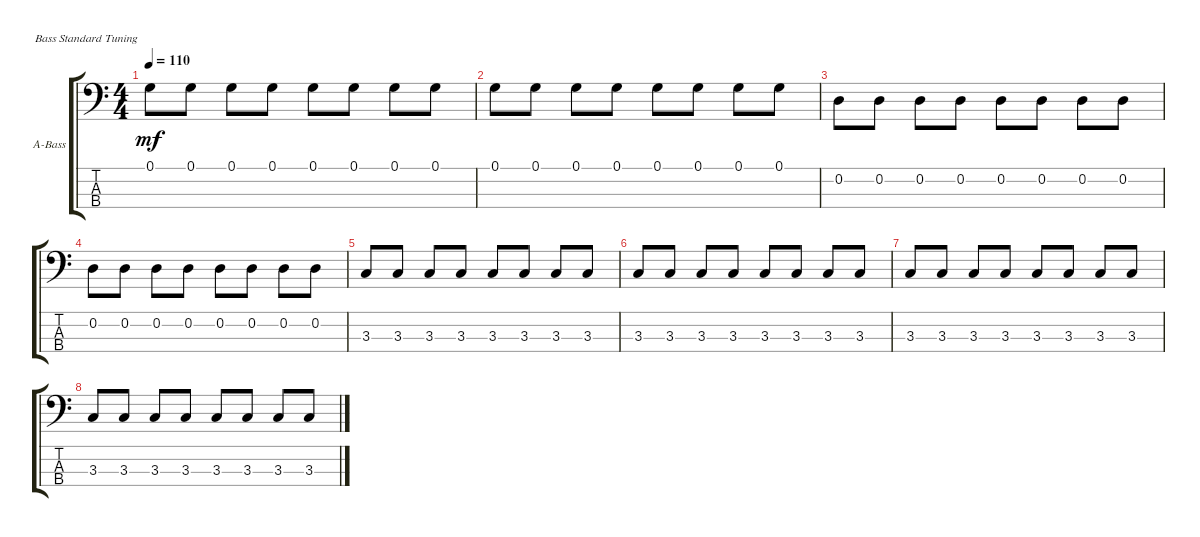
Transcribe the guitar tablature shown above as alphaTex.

\defaultSystemsLayout 4
\bracketExtendMode groupsimilarinstruments
\firstSystemTrackNameOrientation horizontal
\otherSystemsTrackNameOrientation horizontal
\track ("Acoustic Bass" "A-Bass") {instrument acousticbass}
\staff {score tabs}
\tuning (G2 D2 A1 E1)
\ts (4 4)
\tempo 110
\clef f4
\scale
0.487395
\ks c
0.1.8{dy mf instrument acousticbass} 0.1.8 0.1.8 0.1.8 0.1.8 0.1.8 0.1.8 0.1.8 |
\scale
0.256303 0.1.8 0.1.8 0.1.8 0.1.8 0.1.8 0.1.8 0.1.8 0.1.8 |
\scale
0.256303 0.2.8 0.2.8 0.2.8 0.2.8 0.2.8 0.2.8 0.2.8 0.2.8 |
\scale
0.333333 0.2.8 0.2.8 0.2.8 0.2.8 0.2.8 0.2.8 0.2.8 0.2.8 |
\scale
0.333333 3.3.8 3.3.8 3.3.8 3.3.8 3.3.8 3.3.8 3.3.8 3.3.8 |
\scale
0.333333 3.3.8 3.3.8 3.3.8 3.3.8 3.3.8 3.3.8 3.3.8 3.3.8 |
\scale
0.333333 3.3.8 3.3.8 3.3.8 3.3.8 3.3.8 3.3.8 3.3.8 3.3.8 |
\scale
0.333333 3.3.8 3.3.8 3.3.8 3.3.8 3.3.8 3.3.8 3.3.8 3.3.8 |
\scale
0.333333 |
\scale
0.333333 |
\scale
0.333333 |
\scale
0.333333 |
\scale
0.333333 |
\scale
0.333333 |
\scale
0.333333 |
\scale
0.333333
